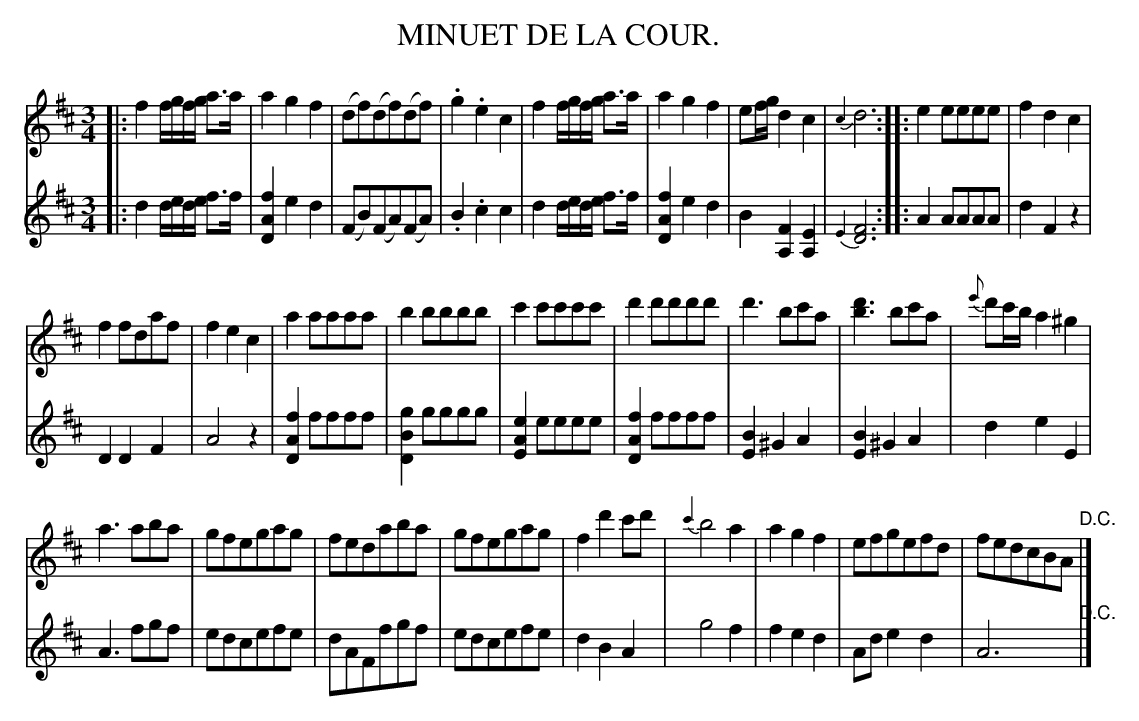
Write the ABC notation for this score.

X:1
T: MINUET DE LA COUR.
M: 3/4
L: 1/16
K: D
V: 1 staves=2
|:\
f4 fgfg a3a | a4 g4 f4 | (d2f2)(d2f2)(d2f2) | .g4 .e4 c4 |\
f4 fgfg a3a | a4 g4 f4 | e2fg d4 c4 | {c2}d12 ::\
e4 e2e2e2e2 | f4 d4 c4 |
f4 f2d2a2f2 | f4 e4 c4 |\
a4 a2a2a2a2 | b4 b2b2b2b2 | c'4 c'2c'2c'2c'2 | d'4 d'2d'2d'2d'2 |\
d'6 b2c'2a2 | [d'6b6] b2c'2a2 | {e'}d'2c'b a4 ^g4 |
a6 a2b2a2 |\
g2f2e2g2a2g2 | f2e2d2a2b2a2 | g2f2e2g2a2g2 | f4 d'4 c'2d'2 |\
{c'4}b8 a4 | a4 g4 f4 | e2f2g2e2f2d2 | f2e2d2c2B2A2 "D.C."|]
V: 2
|:\
d4 dede f3f | [f4A4D4] e4 d4 | (F2B2)(F2A2)(F2A2) |\
.B4 .c4 c4 | d4 dede f3f | [f4A4D4] e4 d4 | B4 [F4A,4] [E4A,4] | {E4} [F12D12] ::\
A4 A2A2A2A2 |
d4 F4 z4 | D4 D4 F4 | A8 z4 |\
[f4A4D4] f2f2f2f2 | [g4B4D4] g2g2g2g2 | [e4A4E4] e2e2e2e2 | [f4A4D4] f2f2f2f2 |\
[B4E4] ^G4 A4 | [B4E4] ^G4 A4 |
d4 e4 E4 | A6 f2g2f2 |\
e2d2c2e2f2e2 | d2A2F2f2g2f2 | e2d2c2e2f2e2 | d4 B4 A4 |\
g8 f4 | f4 e4 d4 | A2d2 e4 d4 | A12 "^D.C."|]
